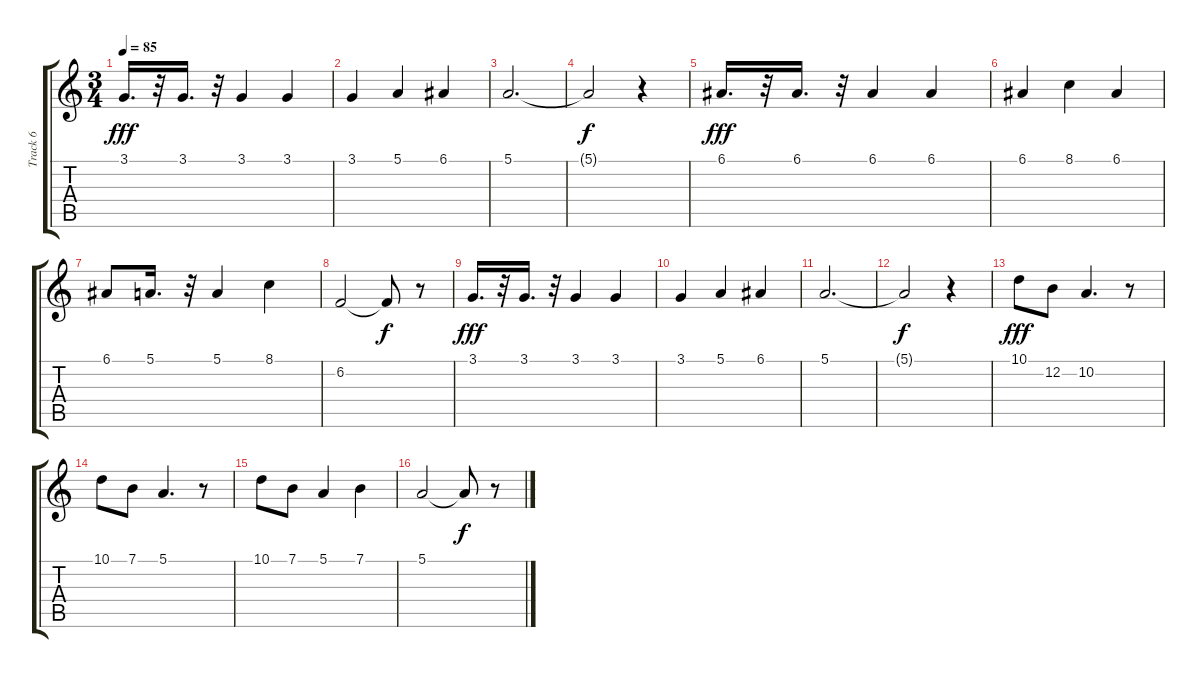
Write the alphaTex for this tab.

\track ("Track 6" "Track 6") {instrument synthvoice}
\staff {score tabs}
\tuning (E4 B3 G3 D3 A2 E2) {hide}
\ts (3 4)
\tempo 85
\clef g2
\ks c
3.1.16{d dy fff} r.32 3.1.16{d} r.32 3.1.4 3.1.4 |
3.1.4 5.1.4 6.1.4 |
5.1.2{d} |
5.1{t}.2{dy f} r.4 |
6.1.16{d dy fff volume 16} r.32 6.1.16{d} r.32 6.1.4 6.1.4 |
6.1.4 8.1.4 6.1.4 |
6.1.8 5.1.16{d} r.32 5.1.4 8.1.4 |
6.2.2 6.2{t}.8{dy f} r.8 |
3.1.16{d dy fff} r.32 3.1.16{d} r.32 3.1.4 3.1.4 |
3.1.4 5.1.4 6.1.4 |
5.1.2{d} |
5.1{t}.2{dy f} r.4 |
10.1.8{dy fff volume 16} 12.2.8 10.2.4{d} r.8 |
10.1.8 7.1.8 5.1.4{d} r.8 |
10.1.8 7.1.8 5.1.4 7.1.4 |
5.1.2 5.1{t}.8{dy f} r.8
